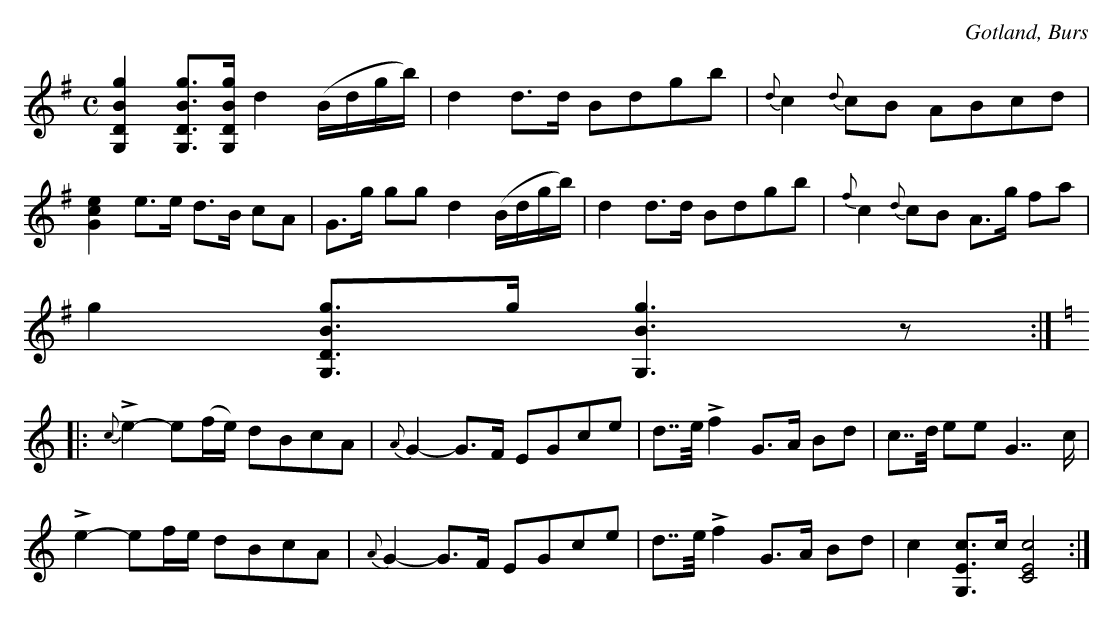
X:1
T:
  brudparet och var lika popul\"ar och bekant som »paradmarschen».
O:Gotland, Burs
M:C
L:1/8
K:G
[G,DBg]2 [G,DBg]>[G,DBg] d2 (B/d/g/b/)|d2 d>d Bdgb|{d}c2 {d}cB ABcd|
[Gce]2 e>e d>B cA|G>g gg d2 (B/d/g/b/)|d2 d>d Bdgb|{f}c2 {d}cB A>g fa|
g2 [G,DBg]>g [G,Bg]3 z:|
K:C
|:{c}Le2-e(f/e/) dBcA|{A} G2-G>F EGce|d>>e Lf2 G>A Bd|c>>d ee  G7/2 c/|
Le2-ef/e/ dBcA|{A} G2-G>F EGce|d>>e Lf2 G>A Bd|c2 [G,Ec]>c [CEc]4:|
